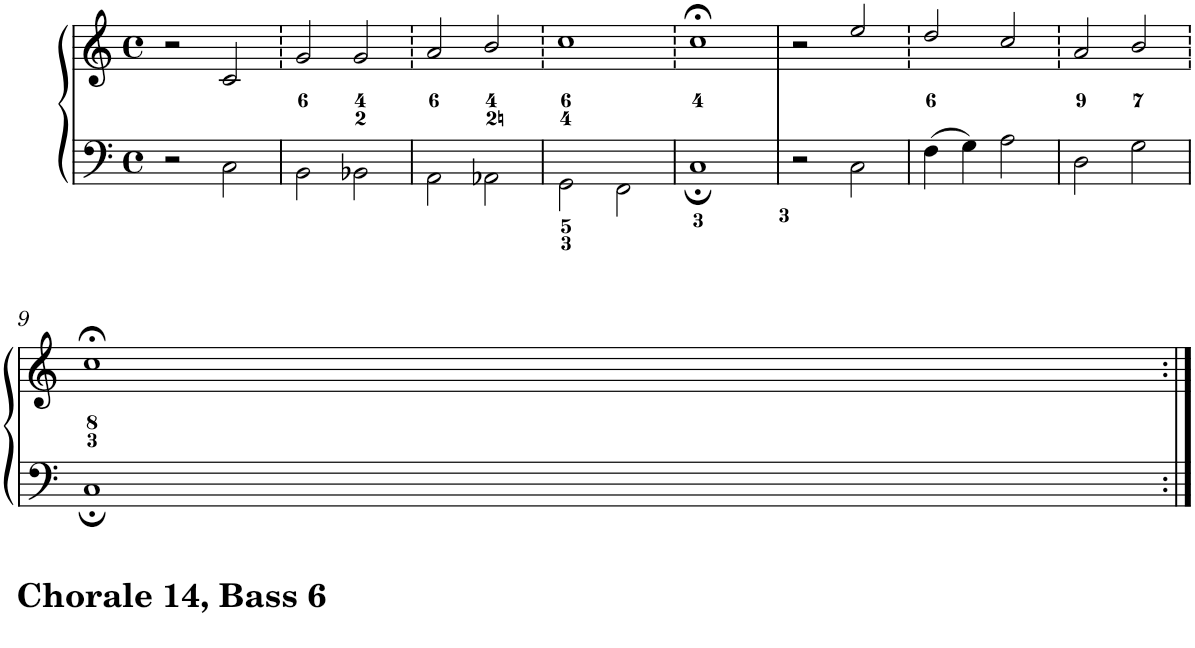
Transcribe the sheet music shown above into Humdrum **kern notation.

**kern	**kern
*part1	*part1
*staff2	*staff1
*I"Piano	*
*I'Pno.	*
*clefF4	*clefG2
*k[]	*k[]
*M4/4	*M4/4
*met(c)	*met(c)
=1	=1
2r	2r
2C\	2c/
=2	=2
2BB\	2g/
2BB-X\	2g/
=3	=3
2AA\	2a/
2AA-X\	2b/
=4	=4
2GG\	1cc
2FF\	.
=5	=5
1C;	1cc;<
=6	=6
2r	2r
2C\	2ee/
=7	=7
4F\	2dd/
4G\	.
2A\	2cc/
=8	=8
2D\	2a/
2G\	2b/
!!LO:LB:g=z
=9	=9
1C;	1cc;<
=:|!	=:|!
*-	*-
